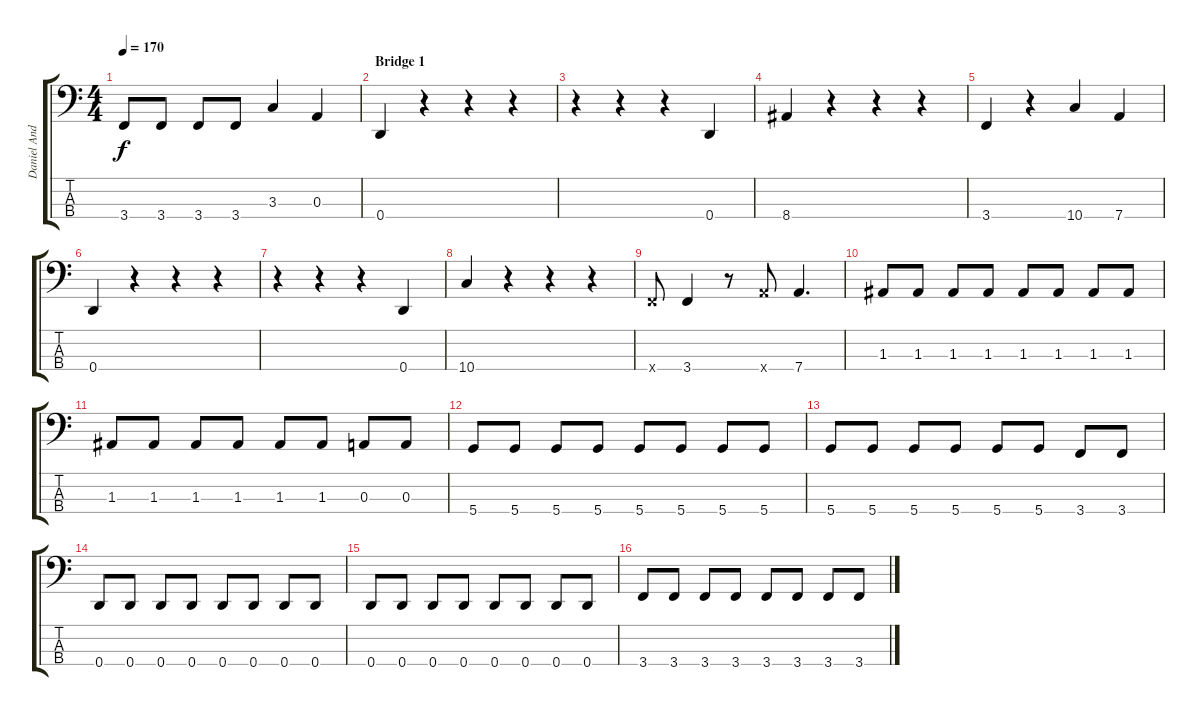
\track ("Daniel Anderson" "Daniel And") {instrument electricbassfinger}
\staff {score tabs}
\tuning (G2 D2 A1 D1) {hide}
\ts (4 4)
\tempo 170
\clef f4
\ks c
3.4.8{dy f} 3.4.8 3.4.8 3.4.8 3.3.4 0.3.4 |
\section ("" "Bridge 1")
0.4.4 r.4 r.4 r.4 |
r.4 r.4 r.4 0.4.4 |
8.4.4 r.4 r.4 r.4 |
3.4.4 r.4 10.4.4 7.4.4 |
0.4.4 r.4 r.4 r.4 |
r.4 r.4 r.4 0.4.4 |
10.4.4 r.4 r.4 r.4 |
3.4{x}.8 3.4.4 r.8 7.4{x}.8 7.4.4{d} |
1.3.8 1.3.8 1.3.8 1.3.8 1.3.8 1.3.8 1.3.8 1.3.8 |
1.3.8 1.3.8 1.3.8 1.3.8 1.3.8 1.3.8 0.3.8 0.3.8 |
5.4.8 5.4.8 5.4.8 5.4.8 5.4.8 5.4.8 5.4.8 5.4.8 |
5.4.8 5.4.8 5.4.8 5.4.8 5.4.8 5.4.8 3.4.8 3.4.8 |
0.4.8 0.4.8 0.4.8 0.4.8 0.4.8 0.4.8 0.4.8 0.4.8 |
0.4.8 0.4.8 0.4.8 0.4.8 0.4.8 0.4.8 0.4.8 0.4.8 |
3.4.8 3.4.8 3.4.8 3.4.8 3.4.8 3.4.8 3.4.8 3.4.8
